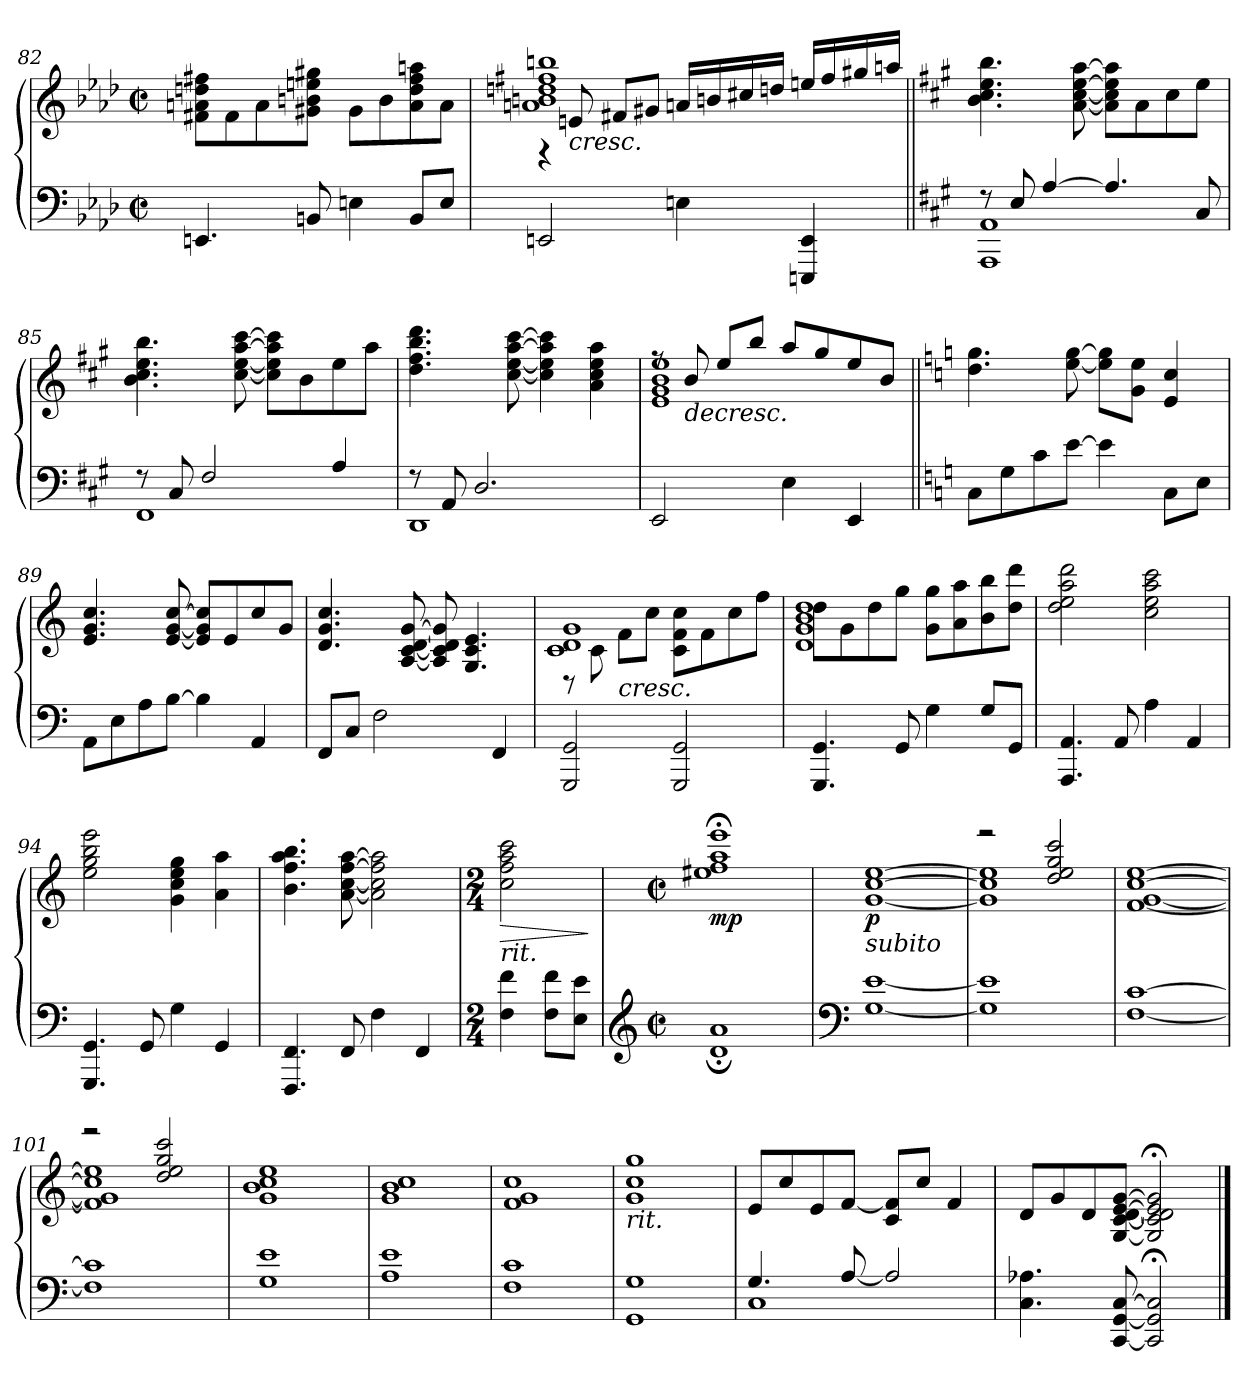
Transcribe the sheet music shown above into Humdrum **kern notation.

**kern	**kern	**dynam
*part1	*part1	*part1
*staff2	*staff1	*staff1/2
*clefF4	*clefG2	*
*k[b-e-a-d-]	*k[b-e-a-d-]	*
*M2/2	*M2/2	*
*met(c|)	*met(c|)	*
=82	=82	=82
4.EEn/	8f#X\ 8an\ 8ddn\ 8ff#X\L	.
.	8f#\	.
.	8a\	.
8BBn/	8g#X\ 8bn\ 8een\ 8gg#X\J	.
4En\	8g#\L	.
.	8b\	.
8BB/L	8a\ 8dd\ 8ff#\ 8aan\	.
8E/J	8a\J	.
!!LO:LB:g=z
=83	=83	=83
*	*^	*
*	*	*^	*
2EEn/	4rF	1an 1bn 1ddn 1ff#X 1bbn	8ryy	.
!	!	!	!	!LO:HP:b
.	.	.	8en/	<
.	8f#X/L	.	2.ryy	.
.	8g#X/J	.	.	.
4En\	16ani/LL	.	.	.
.	16bni/	.	.	.
.	16cc#X/	.	.	.
.	16ddni/JJ	.	.	.
4EEEn/ 4EE/	16een/LL	.	.	.
.	16ff#i/	.	.	.
.	16gg#X/	.	.	.
.	16aan/JJ	.	.	.
*	*v	*v	*v	*
=84||	=84||	=84||
*k[f#c#g#]	*k[f#c#g#]	*
*^	*	*
8r	1AAA 1AA	4.b\ 4.cc#\ 4.ee\ 4.bb\	.
8E/	.	.	.
[4A/	.	.	.
.	.	[8a\ [8cc#\ [8ee\ [8aa\	.
4.A/]	.	8a]\ 8cc#]\ 8ee]\ 8aa]\L	.
.	.	8a\	.
.	.	8cc#\	.
8C#/	.	8ee\J	.
!!LO:LB:g=z
=85	=85	=85	=85
8r	1FF#	4.b\ 4.cc#\ 4.ee\ 4.bb\	.
8C#/	.	.	.
2F#/	.	.	.
.	.	[8cc#\ [8ee\ [8aa\ [8ccc#\	.
.	.	8cc#]\ 8ee]\ 8aa]\ 8ccc#]\L	.
.	.	8b\	.
4A/	.	8ee\	.
.	.	8aa\J	.
=86	=86	=86	=86
8r	1DD	4.dd\ 4.ff#\ 4.bb\ 4.ddd\	.
8AA/	.	.	.
2.D/	.	.	.
.	.	[8cc#\ [8ee\ [8aa\ [8ccc#\	.
.	.	4cc#]\ 4ee]\ 4aa]\ 4ccc#]\	.
.	.	4a\ 4cc#\ 4ee\ 4aa\	.
*v	*v	*	*
=87	=87	=87
*	*^	*
2EE/	8rff	1e 1g# 1b 1ee	.
!	!	!	!LO:HP:b
.	8b/	.	>
.	8ee/L	.	.
.	8bb/J	.	.
4E\	8aa/L	.	.
.	8gg#/	.	.
4EE/	8ee/	.	.
.	8b/J	.	.
*	*v	*v	*
.	.	[
=88||	=88||	=88||
*k[]	*k[]	*
8C\L	4.dd\ 4.gg\	.
8G\	.	.
8c\	.	.
[8e\J	[8ee\ [8gg\	.
4e\]	8ee]\ 8gg]\L	.
.	8g\ 8ee\J	.
8C\L	4e/ 4cc/	.
8E\J	.	.
!!LO:PB:g=z
=89	=89	=89
8AA\L	4.e/ 4.g/ 4.cc/	.
8E\	.	.
8A\	.	.
[8B\J	[8e/ [8g/ [8cc/	.
4B\]	8e]/ 8g]/ 8cc]/L	.
.	8e/	.
4AA/	8cc/	.
.	8g/J	.
=90	=90	=90
8FF/L	4.d/ 4.g/ 4.cc/	.
8C/J	.	.
2F\	.	.
.	[8A/ [8c/ [8d/ [8g/	.
.	8A]/ 8c]/ 8d]/ 8g]/	.
.	4.G/ 4.c/ 4.e/	.
4FF/	.	.
=91	=91	=91
*	*^	*
2GGG/ 2GG/	8rD	1c 1d 1g	.
.	8c\	.	.
!	!	!	!LO:HP:b
.	8f\L	.	<
.	8cc\J	.	.
2GGG/ 2GG/	8c\ 8f\ 8cc\L	.	.
.	8f\	.	.
.	8cc\	.	.
.	8ff\J	.	.
=92	=92	=92	=92
4.GGG/ 4.GG/	8dd\L	1d 1g 1b 1dd	.
.	8g\	.	.
.	8dd\	.	.
8GG/	8gg\J	.	.
4G\	8g\ 8gg\L	.	.
.	8a\ 8aa\	.	.
8G/L	8b\ 8bb\	.	.
8GG/J	8dd\ 8ddd\J	.	.
*	*v	*v	*
.	.	]
=93	=93	=93
4.AAA/ 4.AA/	2dd\ 2ee\ 2aa\ 2ddd\	.
8AA/	.	.
4A\	2cc\ 2ee\ 2aa\ 2ccc\	.
4AA/	.	.
!!LO:LB:g=z
=94	=94	=94
4.GGG/ 4.GG/	2ee\ 2gg\ 2bb\ 2eee\	.
8GG/	.	.
4G\	4g\ 4cc\ 4ee\ 4gg\	.
4GG/	4a\ 4aa\	.
=95	=95	=95
4.FFF/ 4.FF/	4.b\ 4.ff\ 4.aa\ 4.bb\	.
8FF/	[8a\ [8cc\ [8ff\ [8aa\	.
4F\	2a]\ 2cc]\ 2ff]\ 2aa]\	.
4FF/	.	.
=96	=96	=96
*M2/4	*M2/4	*
!	!LO:TX:b:i:t=rit.	!
!	!	!LO:HP:b
4F\ 4f\	2cc\ 2ff\ 2aa\ 2ccc\	>
8F\ 8f\L	.	.
8E\ 8e\J	.	.
.	.	[ ]
=97	=97	=97
*clefG2	*	*
*M2/2	*M2/2	*
*met(c|)	*met(c|)	*
*^	*	*
!	!	!	!LO:DY:b
1ryy	1d;< 1a;<	1ee#X;< 1ff;< 1aa;< 1eee;<	mp
=98	=98	=98	=98
*clefF4	*	*	*
!	!	!LO:TX:b:i:t=subito	!
!	!	!	!LO:DY:b
1ryy	[1G [1e	[1g [1cc [1ee	p
*v	*v	*	*
=99	=99	=99
*	*^	*
1G] 1e]	1g] 1cc] 1ee]	2reee	.
.	.	2dd/ 2ee/ 2gg/ 2ccc/	.
*	*v	*v	*
=100	=100	=100
[1F [1c	[1f [1g [1cc [1ee	.
=101	=101	=101
*	*^	*
1F] 1c]	1f] 1g] 1cc] 1ee]	2reee	.
.	.	2dd/ 2ee/ 2gg/ 2ccc/	.
*	*v	*v	*
!!LO:LB:g=z
=102	=102	=102
1G 1e	1g 1b 1cc 1ee	.
=103	=103	=103
1A 1e	1g 1b 1cc	.
=104	=104	=104
1F 1c	1f 1g 1cc	.
=105	=105	=105
!	!LO:TX:b:i:t=rit.	!
1GG 1G	1g 1cc 1gg	.
=106	=106	=106
*^	*	*
1C	4.G/	8e/L	.
.	.	8cc/	.
.	.	8e/	.
.	[8A/	[8f/J	.
.	2A/]	8c/ 8f]/L	.
.	.	8cc/J	.
.	.	4f/	.
*v	*v	*	*
=107	=107	=107
4.C\ 4.A-X\	8d/L	.
.	8g/	.
.	8d/	.
[8CC/ [8GG/ [8C/	[8G/ [8c/ [8d/ [8e/ [8g/J	.
2CC];</ 2GG];</ 2C];</	2G];</ 2c];</ 2d];</ 2e];</ 2g];</	.
==	==	==
*-	*-	*-
